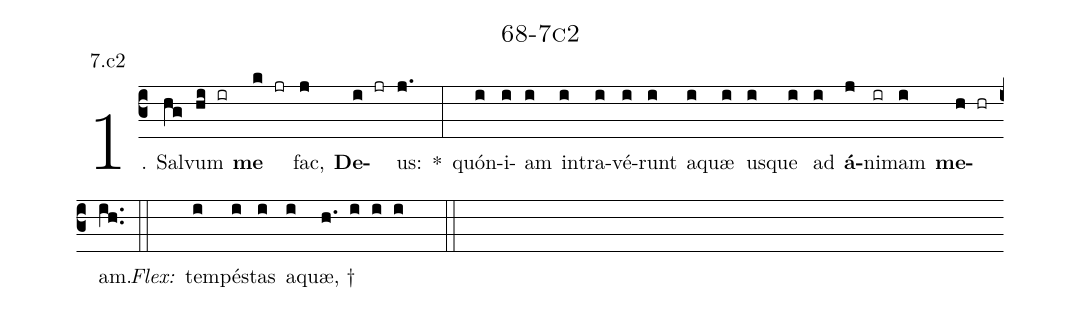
name: 68-7c2;
annotation: 7.c2;
%%
(c3)1. Sal(hg)vum(hi ir) <b>me</b>(k jr) fac,(j) <b>De</b>(i jr)us:(j.) *(:) quón(i)i(i)am(i) in(i)tra(i)vé(i)runt(i) a(i)quæ(i) us(i)que(i) ad(i) <b>á</b>(j)ni(ir)mam(i) <b>me</b>(h hr)am.(ih..) (::)
<i>Flex:</i>()  tem(i)pés(i)tas(i) a(i)quæ, †(h. i i i  ::)
